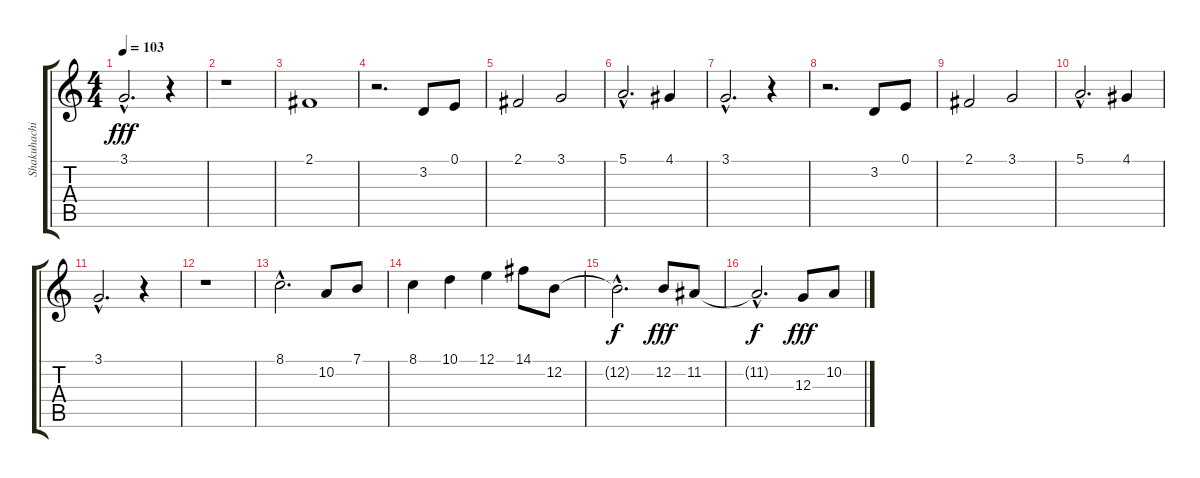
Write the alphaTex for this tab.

\track ("Shakuhachi 2" "Shakuhachi") {instrument shakuhachi}
\staff {score tabs}
\tuning (E4 B3 G3 D3 A2 E2) {hide}
\ts (4 4)
\tempo 103
\clef g2
\ks c
3.1{hac}.2{d dy fff} r.4 |
r.1 |
2.1.1 |
r.2{d} 3.2.8 0.1.8 |
2.1.2 3.1.2 |
5.1{hac}.2{d} 4.1.4 |
3.1{hac}.2{d} r.4 |
r.2{d} 3.2.8 0.1.8 |
2.1.2 3.1.2 |
5.1{hac}.2{d} 4.1.4 |
3.1{hac}.2{d} r.4 |
r.1 |
8.1{hac}.2{d} 10.2.8 7.1.8 |
8.1.4 10.1.4 12.1.4 14.1.8 12.2.8 |
12.2{hac t}.2{d dy f} 12.2.8{dy fff} 11.2.8 |
11.2{hac t}.2{d dy f} 12.3.8{dy fff} 10.2.8
